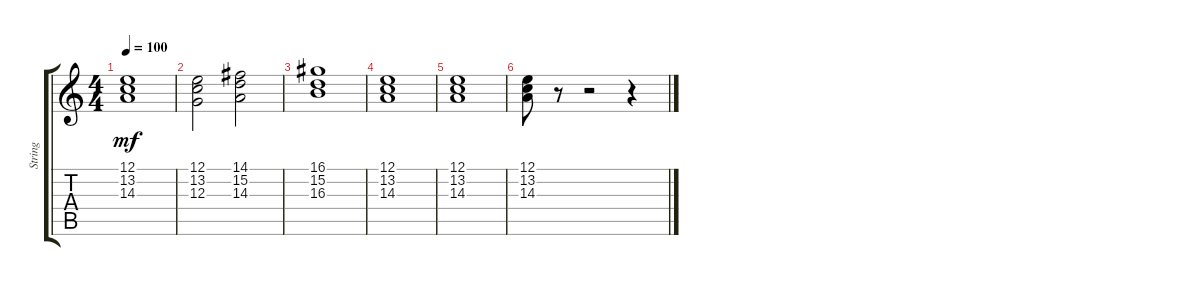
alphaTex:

\track ("String" "String") {instrument stringensemble1}
\staff {score tabs}
\tuning (E4 B3 G3 D3 A2 E2) {hide}
\ts (4 4)
\tempo 100
\clef g2
\ks c
(12.1 13.2 14.3).1{dy mf} |
(12.1 13.2 12.3).2 (14.1 15.2 14.3).2 |
(16.1 15.2 16.3).1 |
(12.1 13.2 14.3).1 |
(12.1 13.2 14.3).1 |
(12.1 13.2 14.3).8 r.8 r.2 r.4
